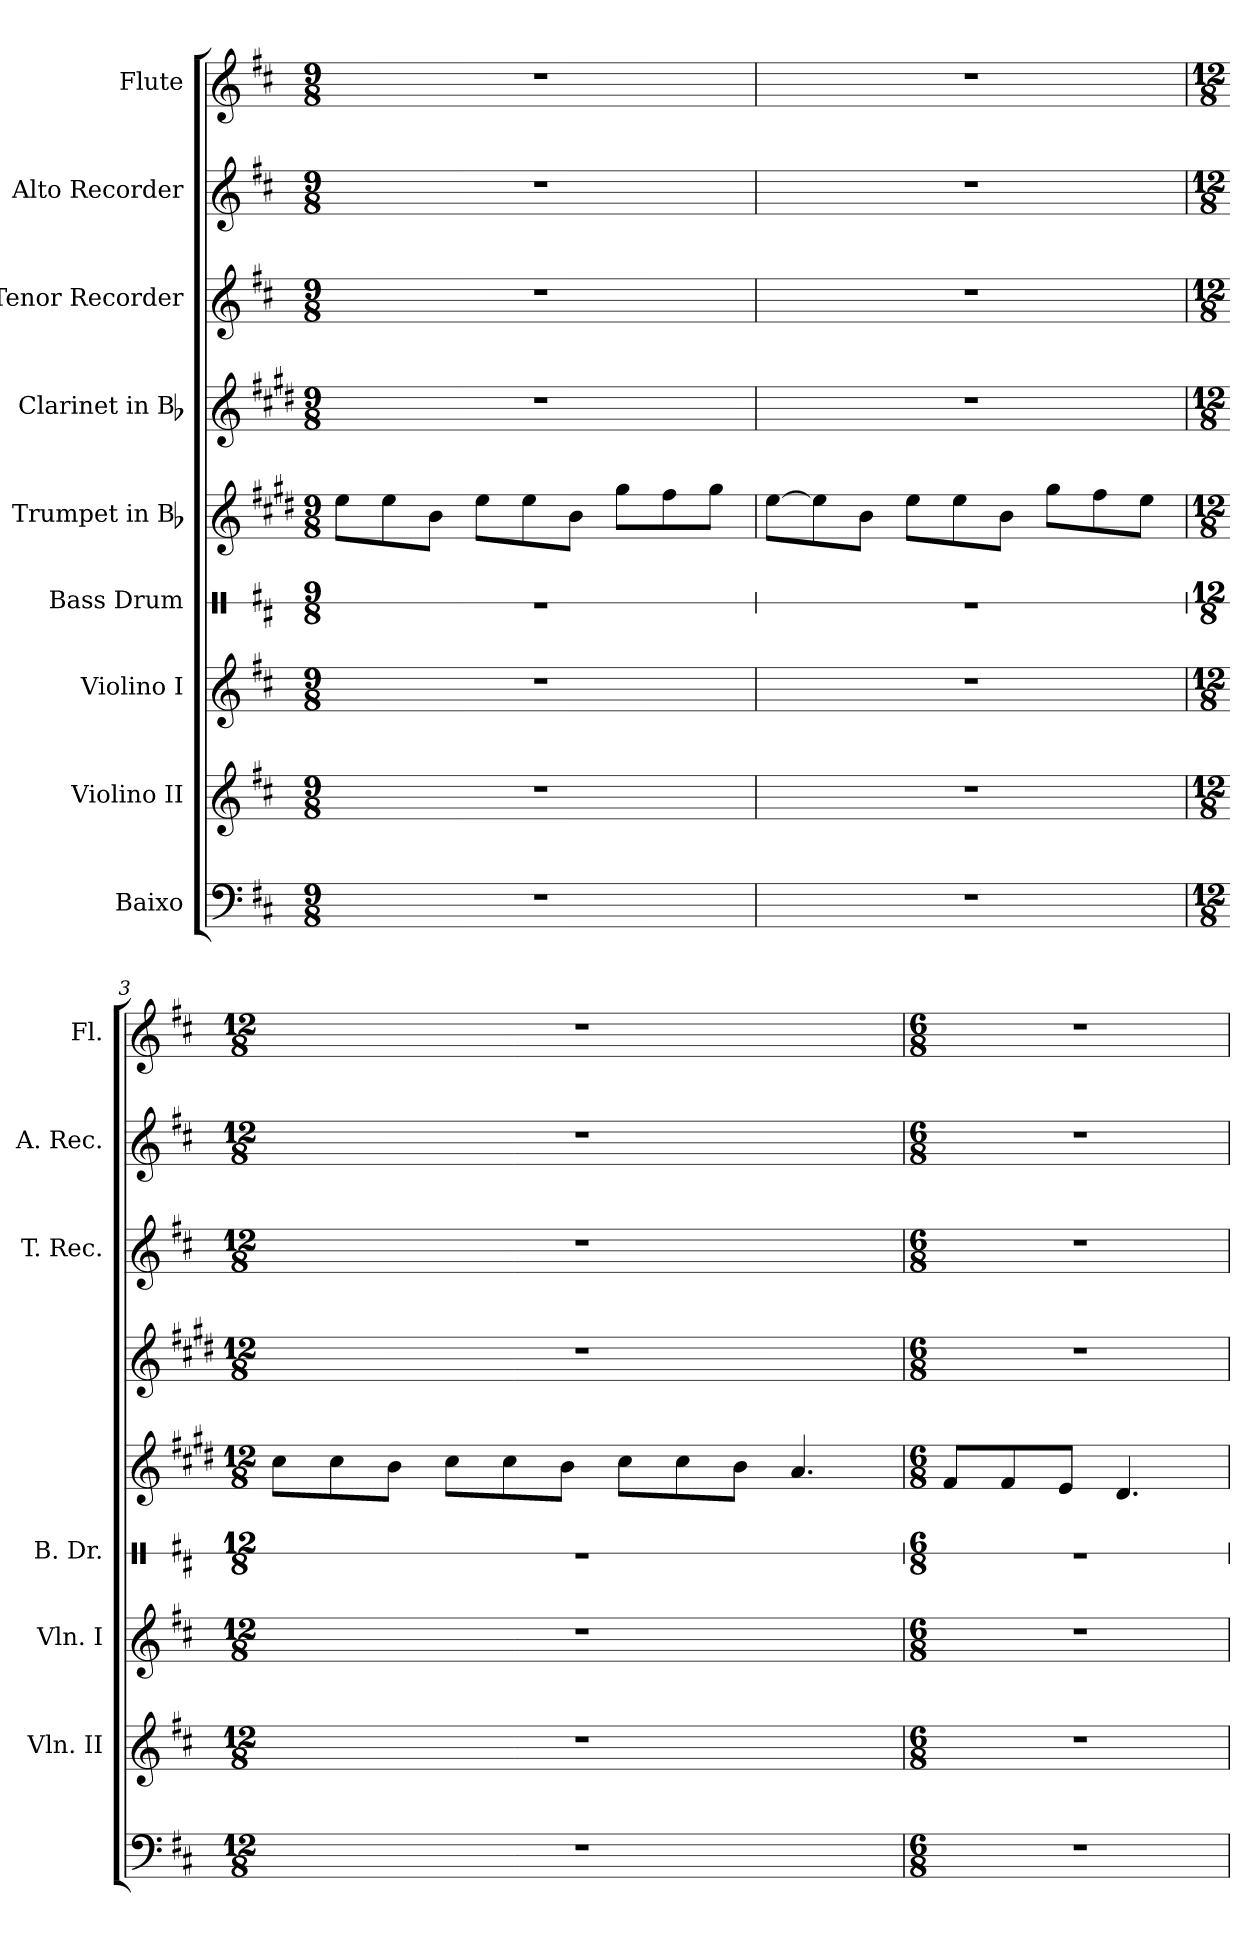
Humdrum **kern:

**kern	**kern	**kern	**kern	**kern	**kern	**kern	**kern	**kern
*part9	*part8	*part7	*part6	*part5	*part4	*part3	*part2	*part1
*staff9	*staff8	*staff7	*staff6	*staff5	*staff4	*staff3	*staff2	*staff1
*I"Baixo	*I"Violino II	*I"Violino I	*I"Bass Drum	*I"Trumpet in Bb	*I"Clarinet in Bb	*I"Tenor Recorder	*I"Alto Recorder	*I"Flute
*	*I'Vln. II	*I'Vln. I	*I'B. Dr.	*	*	*I'T. Rec.	*I'A. Rec.	*I'Fl.
*	*	*	*stria1	*	*	*	*	*
*clefF4	*clefG2	*clefG2	*clefX	*clefG2	*clefG2	*clefG2	*clefG2	*clefG2
*ITrd7c12	*	*	*	*ITrd1c2	*ITrd1c2	*	*	*
*k[f#c#]	*k[f#c#]	*k[f#c#]	*k[f#c#]	*k[f#c#]	*k[f#c#]	*k[f#c#]	*k[f#c#]	*k[f#c#]
*D:	*D:	*D:	*D:	*D:	*D:	*D:	*D:	*D:
*M9/8	*M9/8	*M9/8	*M9/8	*M9/8	*M9/8	*M9/8	*M9/8	*M9/8
=1	=1	=1	=1	=1	=1	=1	=1	=1
8%9r	8%9r	8%9r	8%9r	8dd\L	8%9r	8%9r	8%9r	8%9r
.	.	.	.	8dd\	.	.	.	.
.	.	.	.	8a\J	.	.	.	.
.	.	.	.	8dd\L	.	.	.	.
.	.	.	.	8dd\	.	.	.	.
.	.	.	.	8a\J	.	.	.	.
.	.	.	.	8ff#\L	.	.	.	.
.	.	.	.	8ee\	.	.	.	.
.	.	.	.	8ff#\J	.	.	.	.
=2	=2	=2	=2	=2	=2	=2	=2	=2
8%9r	8%9r	8%9r	8%9r	[8dd\L	8%9r	8%9r	8%9r	8%9r
.	.	.	.	8dd\]	.	.	.	.
.	.	.	.	8a\J	.	.	.	.
.	.	.	.	8dd\L	.	.	.	.
.	.	.	.	8dd\	.	.	.	.
.	.	.	.	8a\J	.	.	.	.
.	.	.	.	8ff#\L	.	.	.	.
.	.	.	.	8ee\	.	.	.	.
.	.	.	.	8dd\J	.	.	.	.
=3	=3	=3	=3	=3	=3	=3	=3	=3
*M12/8	*M12/8	*M12/8	*M12/8	*M12/8	*M12/8	*M12/8	*M12/8	*M12/8
1.r	1.r	1.r	1.r	8b\L	1.r	1.r	1.r	1.r
.	.	.	.	8b\	.	.	.	.
.	.	.	.	8a\J	.	.	.	.
.	.	.	.	8b\L	.	.	.	.
.	.	.	.	8b\	.	.	.	.
.	.	.	.	8a\J	.	.	.	.
.	.	.	.	8b\L	.	.	.	.
.	.	.	.	8b\	.	.	.	.
.	.	.	.	8a\J	.	.	.	.
.	.	.	.	4.g/	.	.	.	.
!!LO:PB:g=z
=4	=4	=4	=4	=4	=4	=4	=4	=4
*M6/8	*M6/8	*M6/8	*M6/8	*M6/8	*M6/8	*M6/8	*M6/8	*M6/8
2.r	2.r	2.r	2.r	8e/L	2.r	2.r	2.r	2.r
.	.	.	.	8e/	.	.	.	.
.	.	.	.	8d/J	.	.	.	.
.	.	.	.	4.c#/	.	.	.	.
=	=	=	=	=	=	=	=	=
*-	*-	*-	*-	*-	*-	*-	*-	*-
